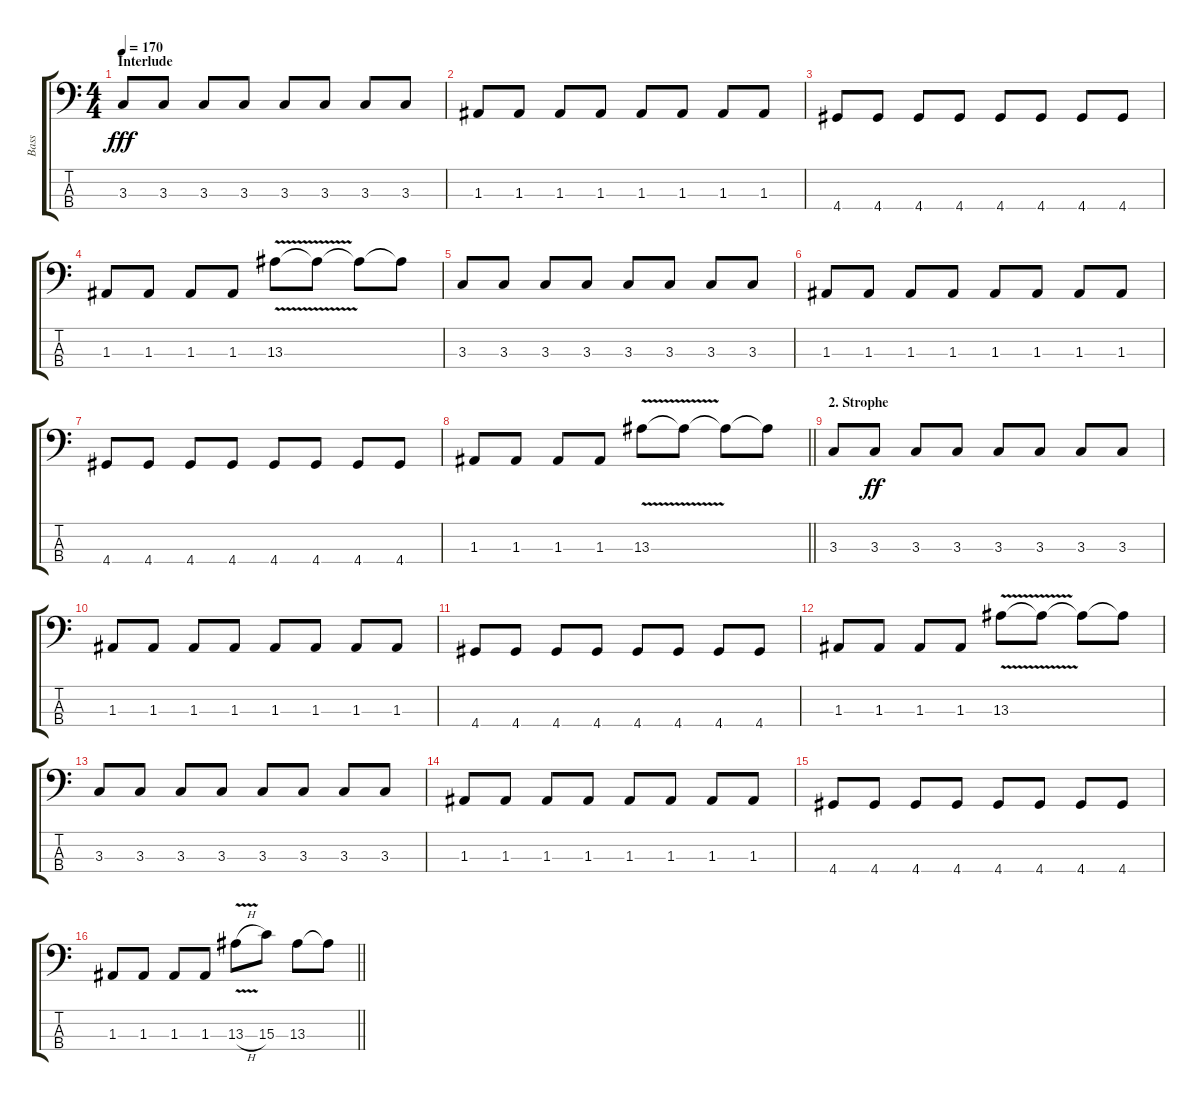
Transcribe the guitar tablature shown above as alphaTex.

\track ("Bass" "Bass") {instrument electricbassfinger}
\staff {score tabs}
\tuning (G2 D2 A1 E1) {hide}
\ts (4 4)
\section ("" "Interlude")
\tempo 170
\clef f4
\ks c
3.3.8{dy fff} 3.3.8 3.3.8 3.3.8 3.3.8 3.3.8 3.3.8 3.3.8 |
1.3.8 1.3.8 1.3.8 1.3.8 1.3.8 1.3.8 1.3.8 1.3.8 |
4.4.8 4.4.8 4.4.8 4.4.8 4.4.8 4.4.8 4.4.8 4.4.8 |
1.3.8 1.3.8 1.3.8 1.3.8 13.3{v}.8 13.3{t}.8 13.3{t}.8 13.3{t}.8 |
3.3.8 3.3.8 3.3.8 3.3.8 3.3.8 3.3.8 3.3.8 3.3.8 |
1.3.8 1.3.8 1.3.8 1.3.8 1.3.8 1.3.8 1.3.8 1.3.8 |
4.4.8 4.4.8 4.4.8 4.4.8 4.4.8 4.4.8 4.4.8 4.4.8 |
\barLineRight lightlight
1.3.8 1.3.8 1.3.8 1.3.8 13.3{v}.8 13.3{t}.8 13.3{t}.8 13.3{t}.8 |
\section ("" "2. Strophe")
3.3.8 3.3.8{dy ff} 3.3.8 3.3.8 3.3.8 3.3.8 3.3.8 3.3.8 |
1.3.8 1.3.8 1.3.8 1.3.8 1.3.8 1.3.8 1.3.8 1.3.8 |
4.4.8 4.4.8 4.4.8 4.4.8 4.4.8 4.4.8 4.4.8 4.4.8 |
1.3.8 1.3.8 1.3.8 1.3.8 13.3{v}.8 13.3{t}.8 13.3{t}.8 13.3{t}.8 |
3.3.8 3.3.8 3.3.8 3.3.8 3.3.8 3.3.8 3.3.8 3.3.8 |
1.3.8 1.3.8 1.3.8 1.3.8 1.3.8 1.3.8 1.3.8 1.3.8 |
4.4.8 4.4.8 4.4.8 4.4.8 4.4.8 4.4.8 4.4.8 4.4.8 |
\barLineRight lightlight
1.3.8 1.3.8 1.3.8 1.3.8 13.3{v h}.8 15.3.8 13.3.8 13.3{t}.8
